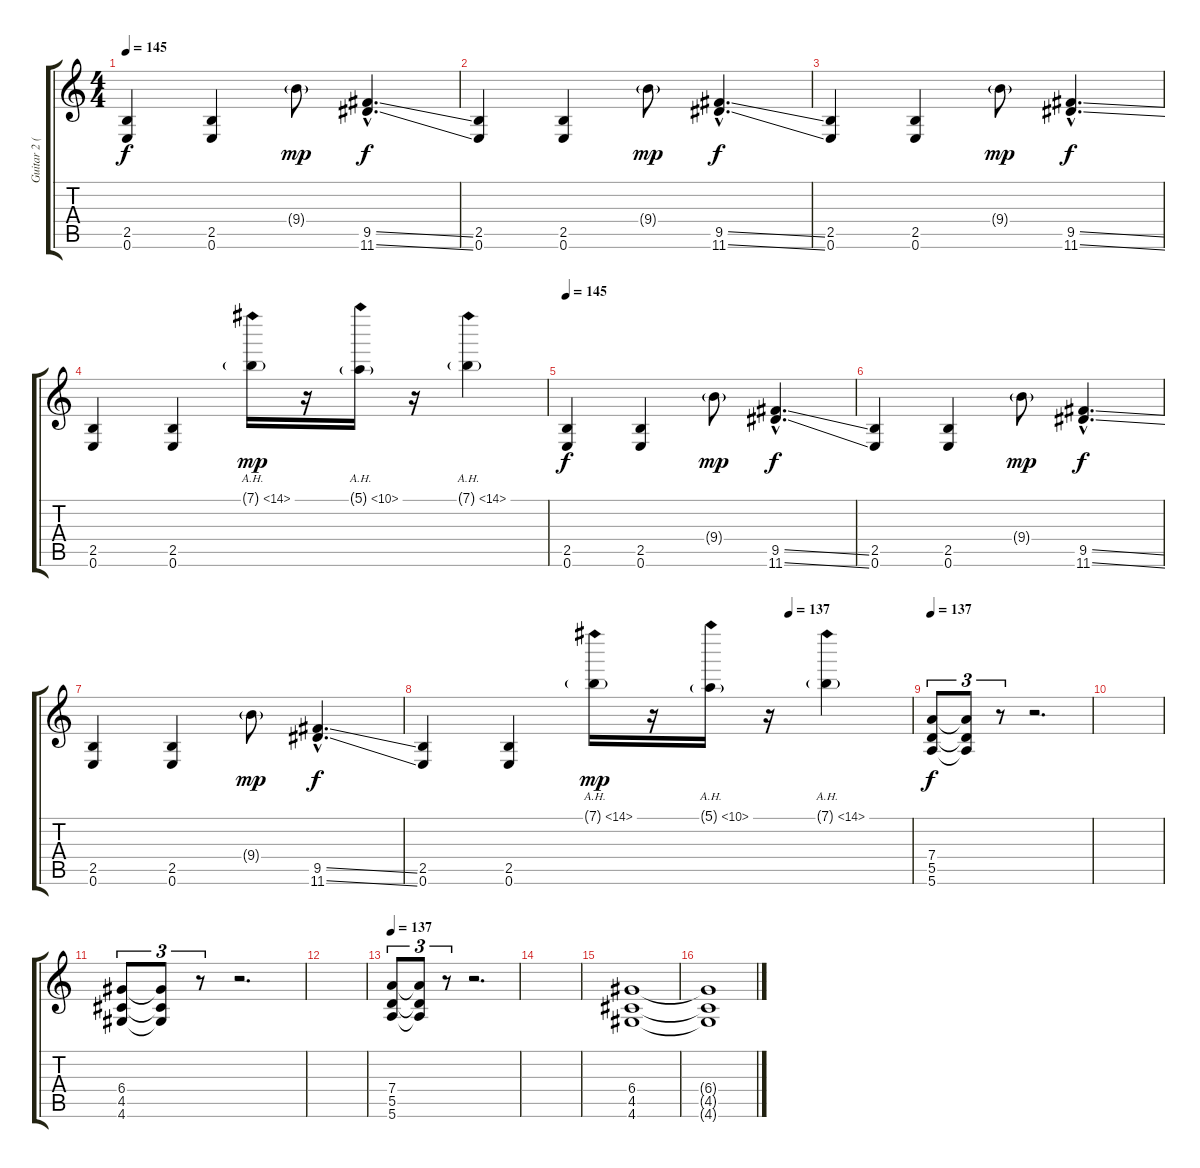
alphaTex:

\track ("Guitar 2 (Silenoz)" "Guitar 2 (") {instrument distortionguitar}
\staff {score tabs}
\tuning (E4 B3 G3 D3 A2 E2) {hide}
\ts (4 4)
\tempo 145
\clef g2
\ks c
(2.5 0.6).4{dy f} (2.5 0.6).4 9.4{g}.8{dy mp} (9.5{ss hac} 11.6{ss hac}).4{d dy f} |
(2.5 0.6).4 (2.5 0.6).4 9.4{g}.8{dy mp} (9.5{ss hac} 11.6{ss hac}).4{d dy f} |
(2.5 0.6).4 (2.5 0.6).4 9.4{g}.8{dy mp} (9.5{ss hac} 11.6{ss hac}).4{d dy f} |
(2.5 0.6).4 (2.5 0.6).4 7.1{ah 7 g}.16{dy mp} r.16 5.1{ah 5 g}.16 r.16 7.1{ah 7 g}.4 |
\tempo 145
(2.5 0.6).4{dy f} (2.5 0.6).4 9.4{g}.8{dy mp} (9.5{ss hac} 11.6{ss hac}).4{d dy f} |
(2.5 0.6).4 (2.5 0.6).4 9.4{g}.8{dy mp} (9.5{ss hac} 11.6{ss hac}).4{d dy f} |
(2.5 0.6).4 (2.5 0.6).4 9.4{g}.8{dy mp} (9.5{ss hac} 11.6{ss hac}).4{d dy f} |
\tempo (137 0.75)
(2.5 0.6).4 (2.5 0.6).4 7.1{ah 7 g}.16{dy mp} r.16 5.1{ah 5 g}.16 r.16 7.1{ah 7 g}.4 |
\tempo 137
(7.4 5.5 5.6).8{tu (3 2) dy f} (7.4{t} 5.5{t} 5.6{t}).8{tu (3 2)} r.8{tu (3 2)} r.2{d} |
|
(6.4 4.5 4.6).8{tu (3 2)} (6.4{t} 4.5{t} 4.6{t}).8{tu (3 2)} r.8{tu (3 2)} r.2{d} |
|
\tempo 137
(7.4 5.5 5.6).8{tu (3 2)} (7.4{t} 5.5{t} 5.6{t}).8{tu (3 2)} r.8{tu (3 2)} r.2{d} |
|
(6.4 4.5 4.6).1 |
(6.4{t} 4.5{t} 4.6{t}).1
